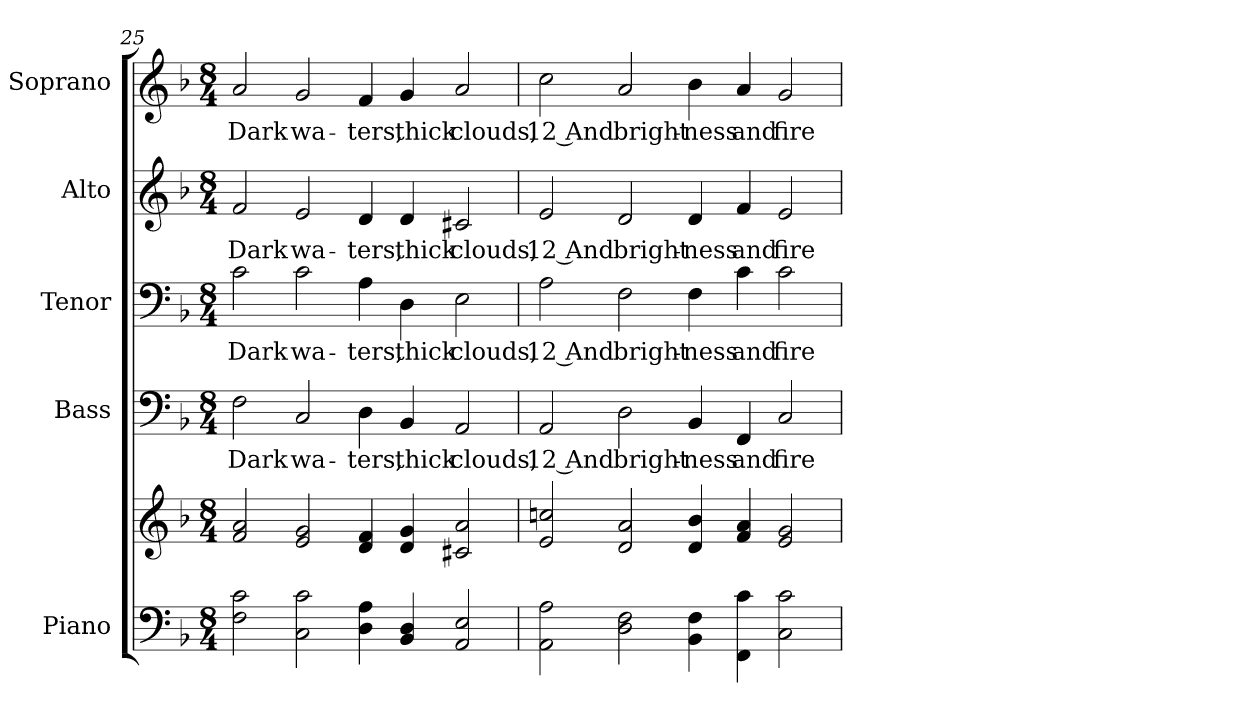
**kern	**kern	**kern	**text	**kern	**text	**kern	**text	**kern	**text
*part5	*part5	*part4	*part4	*part3	*part3	*part2	*part2	*part1	*part1
*staff6	*staff5	*staff4	*staff4	*staff3	*staff3	*staff2	*staff2	*staff1	*staff1
*I"Piano	*	*I"Bass	*	*I"Tenor	*	*I"Alto	*	*I"Soprano	*
*I'Pno.	*	*I'B.	*	*I'T.	*	*I'A.	*	*I'S.	*
!!LO:PB:g=z
*clefF4	*clefG2	*clefF4	*	*clefF4	*	*clefG2	*	*clefG2	*
*k[b-]	*k[b-]	*k[b-]	*	*k[b-]	*	*k[b-]	*	*k[b-]	*
*d:	*d:	*d:	*	*d:	*	*d:	*	*d:	*
*M8/4	*M8/4	*M8/4	*	*M8/4	*	*M8/4	*	*M8/4	*
=25	=25	=25	=25	=25	=25	=25	=25	=25	=25
!	!	!	!LO:LY:b:color=#000000	!	!	!	!	!	!
!	!	!	!	!	!LO:LY:b:color=#000000	!	!	!	!
!	!	!	!	!	!	!	!LO:LY:b:color=#000000	!	!
!	!	!	!	!	!	!	!	!	!LO:LY:b:color=#000000
2Fi\ 2ci	2fi/ 2ai	2Fi\	Dark	2ci\	Dark	2fi/	Dark	2ai/	Dark
!	!	!	!LO:LY:b:color=#000000	!	!	!	!	!	!
!	!	!	!	!	!LO:LY:b:color=#000000	!	!	!	!
!	!	!	!	!	!	!	!LO:LY:b:color=#000000	!	!
!	!	!	!	!	!	!	!	!	!LO:LY:b:color=#000000
2Ci\ 2ci	2ei/ 2gi	2Ci/	wa-	2ci\	wa-	2ei/	wa-	2gi/	wa-
!	!	!	!LO:LY:b:color=#000000	!	!	!	!	!	!
!	!	!	!	!	!LO:LY:b:color=#000000	!	!	!	!
!	!	!	!	!	!	!	!LO:LY:b:color=#000000	!	!
!	!	!	!	!	!	!	!	!	!LO:LY:b:color=#000000
4Di\ 4Ai	4di/ 4fi	4Di\	-ters,	4Ai\	-ters,	4di/	-ters,	4fi/	-ters,
!	!	!	!LO:LY:b:color=#000000	!	!	!	!	!	!
!	!	!	!	!	!LO:LY:b:color=#000000	!	!	!	!
!	!	!	!	!	!	!	!LO:LY:b:color=#000000	!	!
!	!	!	!	!	!	!	!	!	!LO:LY:b:color=#000000
4BB-i/ 4Di	4di/ 4gi	4BB-i/	thick	4Di\	thick	4di/	thick	4gi/	thick
!	!	!	!LO:LY:b:color=#000000	!	!	!	!	!	!
!	!	!	!	!	!LO:LY:b:color=#000000	!	!	!	!
!	!	!	!	!	!	!	!LO:LY:b:color=#000000	!	!
!	!	!	!	!	!	!	!	!	!LO:LY:b:color=#000000
2AAi/ 2Ei	2c#Xi/ 2ai	2AAi/	clouds,	2Ei\	clouds,	2c#Xi/	clouds,	2ai/	clouds,
=26	=26	=26	=26	=26	=26	=26	=26	=26	=26
!	!	!	!LO:LY:b:color=#000000	!	!	!	!	!	!
!	!	!	!	!	!LO:LY:b:color=#000000	!	!	!	!
!	!	!	!	!	!	!	!LO:LY:b:color=#000000	!	!
!	!	!	!	!	!	!	!	!	!LO:LY:b:color=#000000
2AAi\ 2Ai	2ei/ 2ccni	2AAi/	12 And	2Ai\	12 And	2ei/	12 And	2cci\	12 And
!	!	!	!LO:LY:b:color=#000000	!	!	!	!	!	!
!	!	!	!	!	!LO:LY:b:color=#000000	!	!	!	!
!	!	!	!	!	!	!	!LO:LY:b:color=#000000	!	!
!	!	!	!	!	!	!	!	!	!LO:LY:b:color=#000000
2Di\ 2Fi	2di/ 2ai	2Di\	bright-	2Fi\	bright-	2di/	bright-	2ai/	bright-
!	!	!	!LO:LY:b:color=#000000	!	!	!	!	!	!
!	!	!	!	!	!LO:LY:b:color=#000000	!	!	!	!
!	!	!	!	!	!	!	!LO:LY:b:color=#000000	!	!
!	!	!	!	!	!	!	!	!	!LO:LY:b:color=#000000
4BB-i\ 4Fi	4di/ 4b-i	4BB-i/	-ness	4Fi\	-ness	4di/	-ness	4b-i\	-ness
!	!	!	!LO:LY:b:color=#000000	!	!	!	!	!	!
!	!	!	!	!	!LO:LY:b:color=#000000	!	!	!	!
!	!	!	!	!	!	!	!LO:LY:b:color=#000000	!	!
!	!	!	!	!	!	!	!	!	!LO:LY:b:color=#000000
4FFi\ 4ci	4fi/ 4ai	4FFi/	and	4ci\	and	4fi/	and	4ai/	and
!	!	!	!LO:LY:b:color=#000000	!	!	!	!	!	!
!	!	!	!	!	!LO:LY:b:color=#000000	!	!	!	!
!	!	!	!	!	!	!	!LO:LY:b:color=#000000	!	!
!	!	!	!	!	!	!	!	!	!LO:LY:b:color=#000000
2Ci\ 2ci	2ei/ 2gi	2Ci/	fire	2ci\	fire	2ei/	fire	2gi/	fire
=	=	=	=	=	=	=	=	=	=
*-	*-	*-	*-	*-	*-	*-	*-	*-	*-
